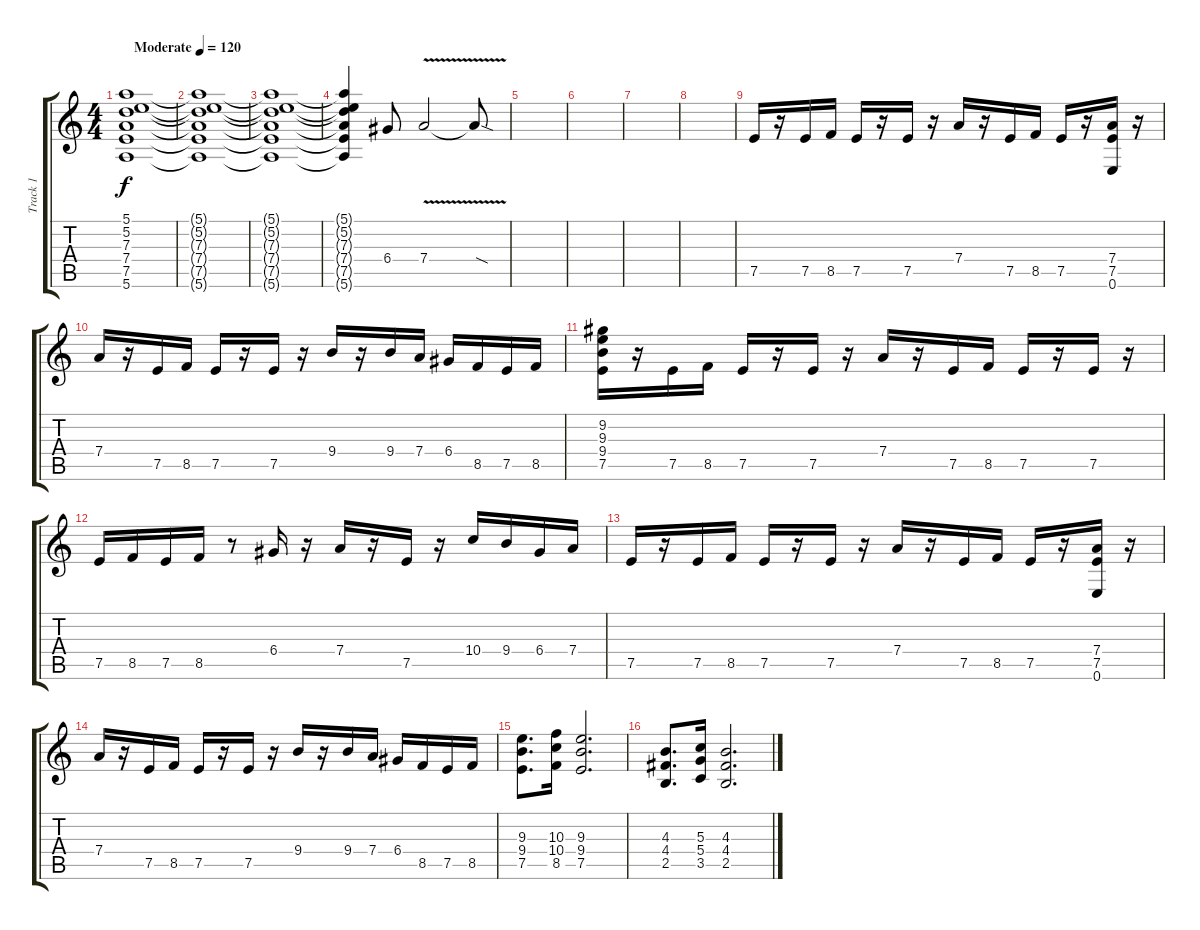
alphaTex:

\track ("Track 1" "Track 1") {instrument overdrivenguitar}
\staff {score tabs}
\tuning (E4 B3 G3 D3 A2 E2) {hide}
\ts (4 4)
\tempo (120 "Moderate")
\clef g2
\ks c
(5.1 5.2 7.3 7.4 7.5 5.6).1{dy f instrument overdrivenguitar} |
(5.1{t} 5.2{t} 7.3{t} 7.4{t} 7.5{t} 5.6{t}).1 |
(5.1{t} 5.2{t} 7.3{t} 7.4{t} 7.5{t} 5.6{t}).1 |
(5.1{t} 5.2{t} 7.3{t} 7.4{t} 7.5{t} 5.6{t}).4 6.4.8 7.4{v}.2 7.4{sod t}.8 |
|
|
|
|
7.5.16 r.16 7.5.16 8.5.16 7.5.16 r.16 7.5.16 r.16 7.4.16 r.16 7.5.16 8.5.16 7.5.16 r.16 (7.4 7.5 0.6).16 r.16 |
7.4.16 r.16 7.5.16 8.5.16 7.5.16 r.16 7.5.16 r.16 9.4.16 r.16 9.4.16 7.4.16 6.4.16 8.5.16 7.5.16 8.5.16 |
(9.2 9.3 9.4 7.5).16 r.16 7.5.16 8.5.16 7.5.16 r.16 7.5.16 r.16 7.4.16 r.16 7.5.16 8.5.16 7.5.16 r.16 7.5.16 r.16 |
7.5.16 8.5.16 7.5.16 8.5.16 r.8 6.4.16 r.16 7.4.16 r.16 7.5.16 r.16 10.4.16 9.4.16 6.4.16 7.4.16 |
7.5.16 r.16 7.5.16 8.5.16 7.5.16 r.16 7.5.16 r.16 7.4.16 r.16 7.5.16 8.5.16 7.5.16 r.16 (7.4 7.5 0.6).16 r.16 |
7.4.16 r.16 7.5.16 8.5.16 7.5.16 r.16 7.5.16 r.16 9.4.16 r.16 9.4.16 7.4.16 6.4.16 8.5.16 7.5.16 8.5.16 |
(9.3 9.4 7.5).8{d} (10.3 10.4 8.5).16 (9.3 9.4 7.5).2{d} |
(4.3 4.4 2.5).8{d} (5.3 5.4 3.5).16 (4.3 4.4 2.5).2{d}
